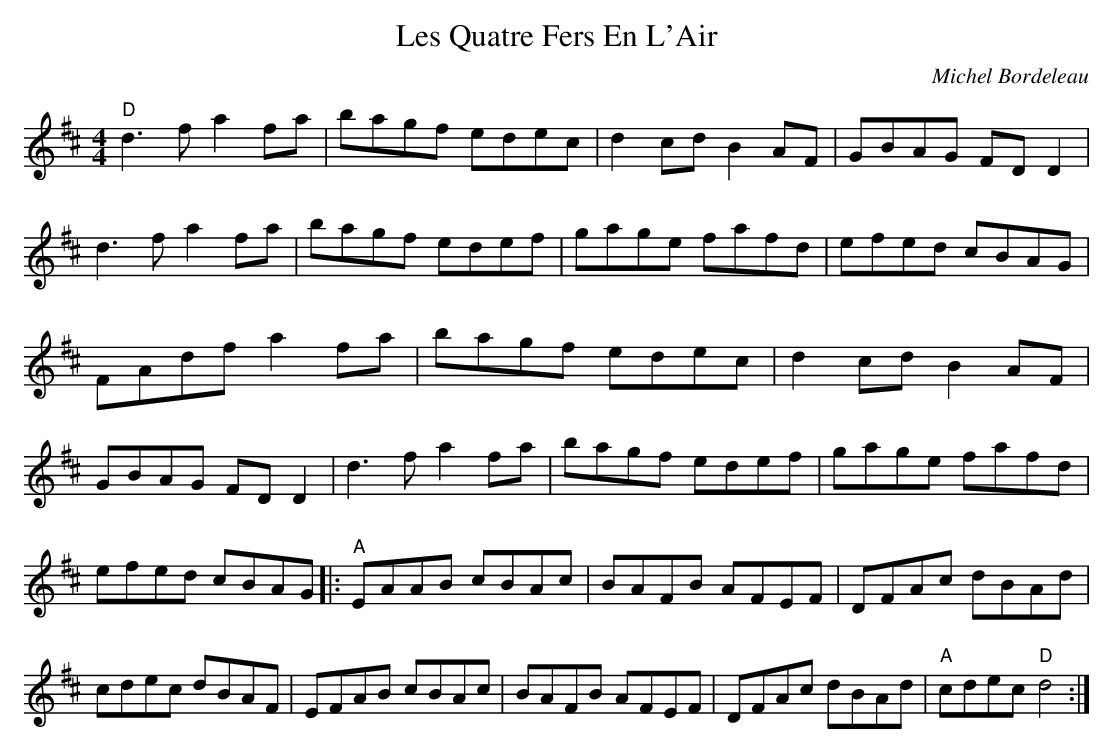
X:1
T:Quatre Fers En L'Air, Les
C:Michel Bordeleau
M:4/4
L:1/8
E:10
K:D
"D"d3 f a2 fa|bagf edec|d2 cd B2 AF|GBAG FD D2|\
d3 f a2 fa|bagf edef|gage fafd|efed cBAG|\
FAdf a2 fa|bagf edec|d2 cd B2 AF|GBAG FD D2|\
d3 f a2 fa|bagf edef|gage fafd|efed cBAG\
|:"A"EAAB cBAc|BAFB AFEF|DFAc dBAd|cdec dBAF|\
EFAB cBAc|BAFB AFEF|DFAc dBAd|"A"cdec "D"d4:|**
